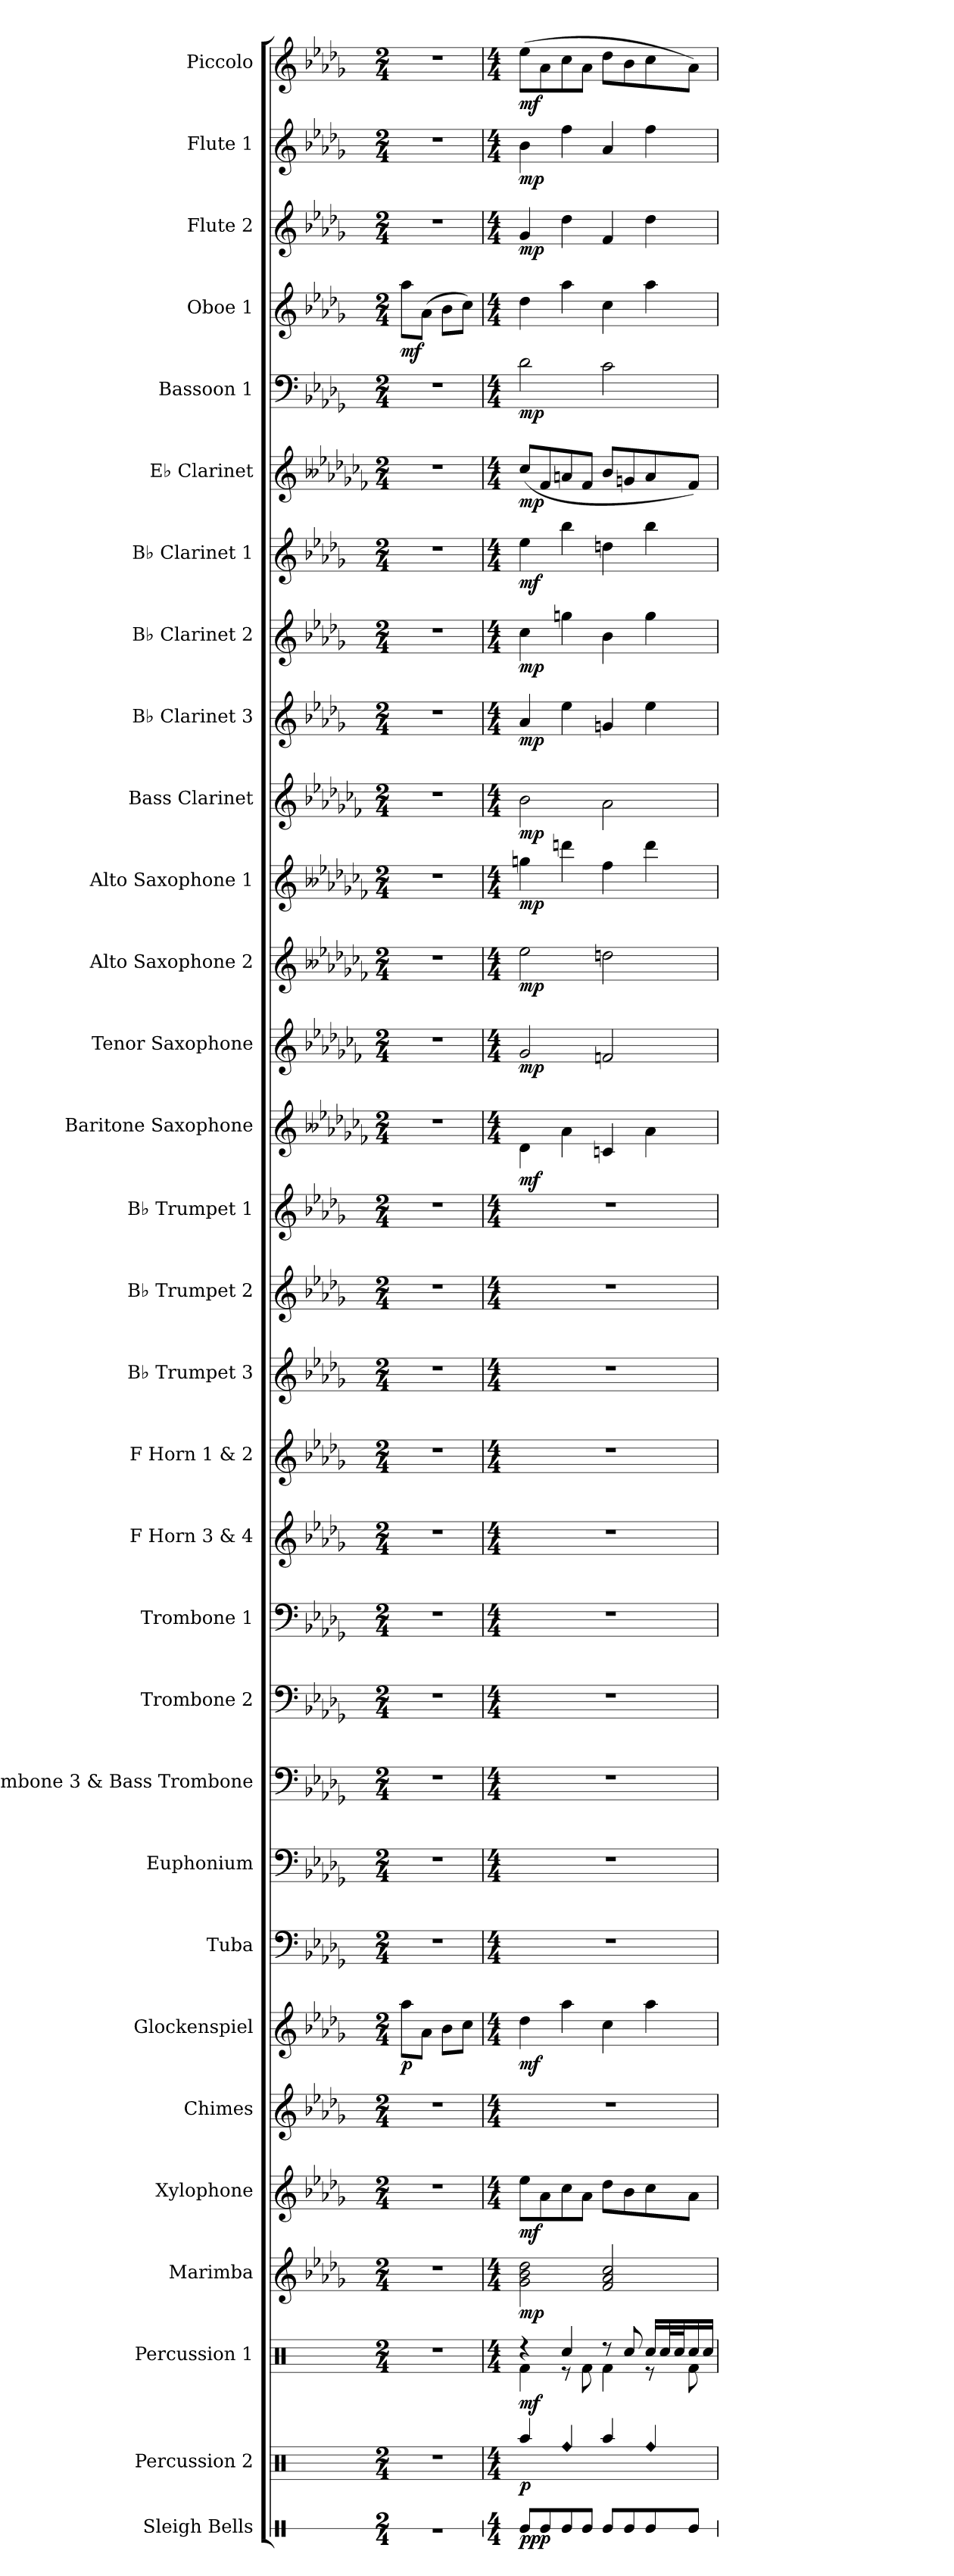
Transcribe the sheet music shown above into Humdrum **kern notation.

**kern	**dynam	**kern	**dynam	**kern	**dynam	**kern	**dynam	**kern	**dynam	**kern	**kern	**dynam	**kern	**kern	**kern	**kern	**kern	**kern	**kern	**kern	**kern	**kern	**kern	**dynam	**kern	**dynam	**kern	**dynam	**kern	**dynam	**kern	**dynam	**kern	**dynam	**kern	**dynam	**kern	**dynam	**kern	**dynam	**kern	**dynam	**kern	**dynam	**kern	**dynam	**kern	**dynam	**kern	**dynam
*part31	*part31	*part30	*part30	*part29	*part29	*part28	*part28	*part27	*part27	*part26	*part25	*part25	*part24	*part23	*part22	*part21	*part20	*part19	*part18	*part17	*part16	*part15	*part14	*part14	*part13	*part13	*part12	*part12	*part11	*part11	*part10	*part10	*part9	*part9	*part8	*part8	*part7	*part7	*part6	*part6	*part5	*part5	*part4	*part4	*part3	*part3	*part2	*part2	*part1	*part1
*staff31	*staff31	*staff30	*staff30	*staff29	*staff29	*staff28	*staff28	*staff27	*staff27	*staff26	*staff25	*staff25	*staff24	*staff23	*staff22	*staff21	*staff20	*staff19	*staff18	*staff17	*staff16	*staff15	*staff14	*staff14	*staff13	*staff13	*staff12	*staff12	*staff11	*staff11	*staff10	*staff10	*staff9	*staff9	*staff8	*staff8	*staff7	*staff7	*staff6	*staff6	*staff5	*staff5	*staff4	*staff4	*staff3	*staff3	*staff2	*staff2	*staff1	*staff1
*I"Sleigh Bells	*	*I"Percussion 2	*	*I"Percussion 1	*	*I"Marimba	*	*I"Xylophone	*	*I"Chimes	*I"Glockenspiel	*	*I"Tuba	*I"Euphonium	*I"Trombone 3 &amp; Bass Trombone	*I"Trombone 2	*I"Trombone 1	*I"F Horn 3 &amp; 4	*I"F Horn 1 &amp; 2	*I"B♭ Trumpet 3	*I"B♭ Trumpet 2	*I"B♭ Trumpet 1	*I"Baritone Saxophone	*	*I"Tenor Saxophone	*	*I"Alto Saxophone 2	*	*I"Alto Saxophone 1	*	*I"Bass Clarinet	*	*I"B♭ Clarinet 3	*	*I"B♭ Clarinet 2	*	*I"B♭ Clarinet 1	*	*I"E♭ Clarinet	*	*I"Bassoon 1	*	*I"Oboe 1	*	*I"Flute 2	*	*I"Flute 1	*	*I"Piccolo	*
*I'Sle. Be.	*	*I'Perc. 2	*	*I'Perc. 1	*	*I'Mrm.	*	*I'Xyl.	*	*I'Cme.	*I'Glk.	*	*I'Tba.	*I'Euph.	*I'Tbn. 3 B. Tbn.	*I'Tbn. 2	*I'Tbn. 1	*I'F Hn. 3 4	*I'F Hn. 1 2	*I'B♭ Tpt. 3	*I'B♭ Tpt. 2	*I'B♭ Tpt. 1	*I'Bar. Sax.	*	*I'T. Sax.	*	*I'A. Sax. 2	*	*I'A. Sax. 1	*	*I'B. Cl.	*	*I'B♭ Cl. 3	*	*I'B♭ Cl. 2	*	*I'B♭ Cl. 1	*	*I'E♭ Cl.	*	*I'Bsn. 1	*	*I'Ob. 1	*	*I'Fl. 2	*	*I'Fl. 1	*	*I'Picc.	*
*stria1	*	*	*	*	*	*	*	*	*	*	*	*	*	*	*	*	*	*	*	*	*	*	*	*	*	*	*	*	*	*	*	*	*	*	*	*	*	*	*	*	*	*	*	*	*	*	*	*	*	*
*clefX	*	*clefX	*	*clefX	*	*clefG2	*	*clefG2	*	*clefG2	*clefG2	*	*clefF4	*clefF4	*clefF4	*clefF4	*clefF4	*clefG2	*clefG2	*clefG2	*clefG2	*clefG2	*clefG2	*	*clefG2	*	*clefG2	*	*clefG2	*	*clefG2	*	*clefG2	*	*clefG2	*	*clefG2	*	*clefG2	*	*clefF4	*	*clefG2	*	*clefG2	*	*clefG2	*	*clefG2	*
*	*	*	*	*	*	*	*	*ITrd-7c-12	*	*	*ITrd-14c-24	*	*	*	*	*	*	*ITrd4c7	*ITrd4c7	*ITrd1c2	*ITrd1c2	*ITrd1c2	*ITrd12c21	*	*ITrd8c14	*	*ITrd5c9	*	*ITrd5c9	*	*ITrd8c14	*	*ITrd1c2	*	*ITrd1c2	*	*ITrd1c2	*	*ITrd-2c-3	*	*	*	*	*	*	*	*	*	*ITrd-7c-12	*
*k[]	*	*k[]	*	*k[]	*	*k[b-e-a-d-g-]	*	*k[b-e-a-d-g-]	*	*k[b-e-a-d-g-]	*k[b-e-a-d-g-]	*	*k[b-e-a-d-g-]	*k[b-e-a-d-g-]	*k[b-e-a-d-g-]	*k[b-e-a-d-g-]	*k[b-e-a-d-g-]	*k[b-e-a-d-g-c-]	*k[b-e-a-d-g-c-]	*k[b-e-a-d-g-c-f-]	*k[b-e-a-d-g-c-f-]	*k[b-e-a-d-g-c-f-]	*k[b--e-a-d-g-c-f-]	*	*k[b-e-a-d-g-c-f-]	*	*k[b--e-a-d-g-c-f-]	*	*k[b--e-a-d-g-c-f-]	*	*k[b-e-a-d-g-c-f-]	*	*k[b-e-a-d-g-c-f-]	*	*k[b-e-a-d-g-c-f-]	*	*k[b-e-a-d-g-c-f-]	*	*k[b--e-a-d-g-c-f-]	*	*k[b-e-a-d-g-]	*	*k[b-e-a-d-g-]	*	*k[b-e-a-d-g-]	*	*k[b-e-a-d-g-]	*	*k[b-e-a-d-g-]	*
*M2/4	*	*M2/4	*	*M2/4	*	*M2/4	*	*M2/4	*	*M2/4	*M2/4	*	*M2/4	*M2/4	*M2/4	*M2/4	*M2/4	*M2/4	*M2/4	*M2/4	*M2/4	*M2/4	*M2/4	*	*M2/4	*	*M2/4	*	*M2/4	*	*M2/4	*	*M2/4	*	*M2/4	*	*M2/4	*	*M2/4	*	*M2/4	*	*M2/4	*	*M2/4	*	*M2/4	*	*M2/4	*
*MM75	*	*MM75	*	*MM75	*	*MM75	*	*MM75	*	*MM75	*MM75	*	*MM75	*MM75	*MM75	*MM75	*MM75	*MM75	*MM75	*MM75	*MM75	*MM75	*MM75	*	*MM75	*	*MM75	*	*MM75	*	*MM75	*	*MM75	*	*MM75	*	*MM75	*	*MM75	*	*MM75	*	*MM75	*	*MM75	*	*MM75	*	*MM75	*
=1	=1	=1	=1	=1	=1	=1	=1	=1	=1	=1	=1	=1	=1	=1	=1	=1	=1	=1	=1	=1	=1	=1	=1	=1	=1	=1	=1	=1	=1	=1	=1	=1	=1	=1	=1	=1	=1	=1	=1	=1	=1	=1	=1	=1	=1	=1	=1	=1	=1	=1
!	!	!	!	!	!	!	!	!	!	!	!	!LO:DY:b	!	!	!	!	!	!	!	!	!	!	!	!	!	!	!	!	!	!	!	!	!	!	!	!	!	!	!	!	!	!	!	!LO:DY:b	!	!	!	!	!	!
2r	.	2r	.	2r	.	2r	.	2r	.	2r	8aaaa-\L	p	2r	2r	2r	2r	2r	2r	2r	2r	2r	2r	2r	.	2r	.	2r	.	2r	.	2r	.	2r	.	2r	.	2r	.	2r	.	2r	.	8aa-\L	mf	2r	.	2r	.	2r	.
.	.	.	.	.	.	.	.	.	.	.	8aaa-\J	.	.	.	.	.	.	.	.	.	.	.	.	.	.	.	.	.	.	.	.	.	.	.	.	.	.	.	.	.	.	.	(>8a-\J	.	.	.	.	.	.	.
.	.	.	.	.	.	.	.	.	.	.	8bbb-\L	.	.	.	.	.	.	.	.	.	.	.	.	.	.	.	.	.	.	.	.	.	.	.	.	.	.	.	.	.	.	.	8b-\L	.	.	.	.	.	.	.
.	.	.	.	.	.	.	.	.	.	.	8cccc\J	.	.	.	.	.	.	.	.	.	.	.	.	.	.	.	.	.	.	.	.	.	.	.	.	.	.	.	.	.	.	.	8cc\J)	.	.	.	.	.	.	.
=2	=2	=2	=2	=2	=2	=2	=2	=2	=2	=2	=2	=2	=2	=2	=2	=2	=2	=2	=2	=2	=2	=2	=2	=2	=2	=2	=2	=2	=2	=2	=2	=2	=2	=2	=2	=2	=2	=2	=2	=2	=2	=2	=2	=2	=2	=2	=2	=2	=2	=2
*M4/4	*	*M4/4	*	*M4/4	*	*M4/4	*	*M4/4	*	*M4/4	*M4/4	*	*M4/4	*M4/4	*M4/4	*M4/4	*M4/4	*M4/4	*M4/4	*M4/4	*M4/4	*M4/4	*M4/4	*	*M4/4	*	*M4/4	*	*M4/4	*	*M4/4	*	*M4/4	*	*M4/4	*	*M4/4	*	*M4/4	*	*M4/4	*	*M4/4	*	*M4/4	*	*M4/4	*	*M4/4	*
*	*	*	*	*^	*	*	*	*	*	*	*	*	*	*	*	*	*	*	*	*	*	*	*	*	*	*	*	*	*	*	*	*	*	*	*	*	*	*	*	*	*	*	*	*	*	*	*	*	*	*
!	!LO:DY:b	!	!LO:DY:b	!	!	!LO:DY:b	!	!LO:DY:b	!	!LO:DY:b	!	!	!LO:DY:b	!	!	!	!	!	!	!	!	!	!	!	!LO:DY:b	!	!LO:DY:b	!	!LO:DY:b	!	!LO:DY:b	!	!LO:DY:b	!	!LO:DY:b	!	!LO:DY:b	!	!LO:DY:b	!	!LO:DY:b	!	!LO:DY:b	!	!	!	!LO:DY:b	!	!LO:DY:b	!	!LO:DY:b
8Re/L	ppp	4Raa/	p	4r	4Rf\	mf	2g-\ 2b-\ 2dd-\	mp	8eee-\L	mf	1r	4dddd-\	mf	1r	1r	1r	1r	1r	1r	1r	1r	1r	1r	4D-\	mf	2G-/	mp	2g-\	mp	4b-X\	mp	2B-\	mp	4g-/	mp	4b-\	mp	4dd-\	mf	(<8ee-/L	mp	2d-\	mp	4dd-\	.	4g-/	mp	4b-\	mp	(>8eee-\L	mf
8Re/	.	.	.	.	.	.	.	.	8aa-\	.	.	.	.	.	.	.	.	.	.	.	.	.	.	.	.	.	.	.	.	.	.	.	.	.	.	.	.	.	.	8a-/	.	.	.	.	.	.	.	.	.	8aa-\	.
!	!	!LO:N:head=diamond	!	!	!	!	!	!	!	!	!	!	!	!	!	!	!	!	!	!	!	!	!	!	!	!	!	!	!	!	!	!	!	!	!	!	!	!	!	!	!	!	!	!	!	!	!	!	!	!	!
8Re/	.	4Rff/	.	4Rcc/	8r	.	.	.	8ccc\	.	.	4aaaa-\	.	.	.	.	.	.	.	.	.	.	.	4A-\	.	.	.	.	.	4ffn\	.	.	.	4dd-\	.	4ffn\	.	4aa-\	.	8ccn/	.	.	.	4aa-\	.	4dd-\	.	4ff\	.	8ccc\	.
8Re/J	.	.	.	.	8Rf\	.	.	.	8aa-\J	.	.	.	.	.	.	.	.	.	.	.	.	.	.	.	.	.	.	.	.	.	.	.	.	.	.	.	.	.	.	8a-/J	.	.	.	.	.	.	.	.	.	8aa-\J	.
8Re/L	.	4Raa/	.	8r	4Rf\	.	2f/ 2a-/ 2cc/	.	8ddd-\L	.	.	4cccc\	.	.	.	.	.	.	.	.	.	.	.	4Cn/	.	2Fn/	.	2fn\	.	4a-\	.	2A-\	.	4fn/	.	4a-\	.	4ccn\	.	8dd-/L	.	2c\	.	4cc\	.	4f/	.	4a-/	.	8ddd-\L	.
8Re/	.	.	.	8Rcc/	.	.	.	.	8bb-\	.	.	.	.	.	.	.	.	.	.	.	.	.	.	.	.	.	.	.	.	.	.	.	.	.	.	.	.	.	.	8b-X/	.	.	.	.	.	.	.	.	.	8bb-\	.
!	!	!LO:N:head=diamond	!	!	!	!	!	!	!	!	!	!	!	!	!	!	!	!	!	!	!	!	!	!	!	!	!	!	!	!	!	!	!	!	!	!	!	!	!	!	!	!	!	!	!	!	!	!	!	!	!
8Re/	.	4Rff/	.	16Rcc/LL	8r	.	.	.	8ccc\	.	.	4aaaa-\	.	.	.	.	.	.	.	.	.	.	.	4A-\	.	.	.	.	.	4ff\	.	.	.	4dd-\	.	4ff\	.	4aa-\	.	8cc/	.	.	.	4aa-\	.	4dd-\	.	4ff\	.	8ccc\	.
.	.	.	.	32Rcc/L	.	.	.	.	.	.	.	.	.	.	.	.	.	.	.	.	.	.	.	.	.	.	.	.	.	.	.	.	.	.	.	.	.	.	.	.	.	.	.	.	.	.	.	.	.	.	.
.	.	.	.	32Rcc/J	.	.	.	.	.	.	.	.	.	.	.	.	.	.	.	.	.	.	.	.	.	.	.	.	.	.	.	.	.	.	.	.	.	.	.	.	.	.	.	.	.	.	.	.	.	.	.
8Re/J	.	.	.	16Rcc/	8Rf\	.	.	.	8aa-\J	.	.	.	.	.	.	.	.	.	.	.	.	.	.	.	.	.	.	.	.	.	.	.	.	.	.	.	.	.	.	8a-/J)	.	.	.	.	.	.	.	.	.	8aa-\J)	.
.	.	.	.	16Rcc/JJ	.	.	.	.	.	.	.	.	.	.	.	.	.	.	.	.	.	.	.	.	.	.	.	.	.	.	.	.	.	.	.	.	.	.	.	.	.	.	.	.	.	.	.	.	.	.	.
*	*	*	*	*v	*v	*	*	*	*	*	*	*	*	*	*	*	*	*	*	*	*	*	*	*	*	*	*	*	*	*	*	*	*	*	*	*	*	*	*	*	*	*	*	*	*	*	*	*	*	*	*
=	=	=	=	=	=	=	=	=	=	=	=	=	=	=	=	=	=	=	=	=	=	=	=	=	=	=	=	=	=	=	=	=	=	=	=	=	=	=	=	=	=	=	=	=	=	=	=	=	=	=
*-	*-	*-	*-	*-	*-	*-	*-	*-	*-	*-	*-	*-	*-	*-	*-	*-	*-	*-	*-	*-	*-	*-	*-	*-	*-	*-	*-	*-	*-	*-	*-	*-	*-	*-	*-	*-	*-	*-	*-	*-	*-	*-	*-	*-	*-	*-	*-	*-	*-	*-
